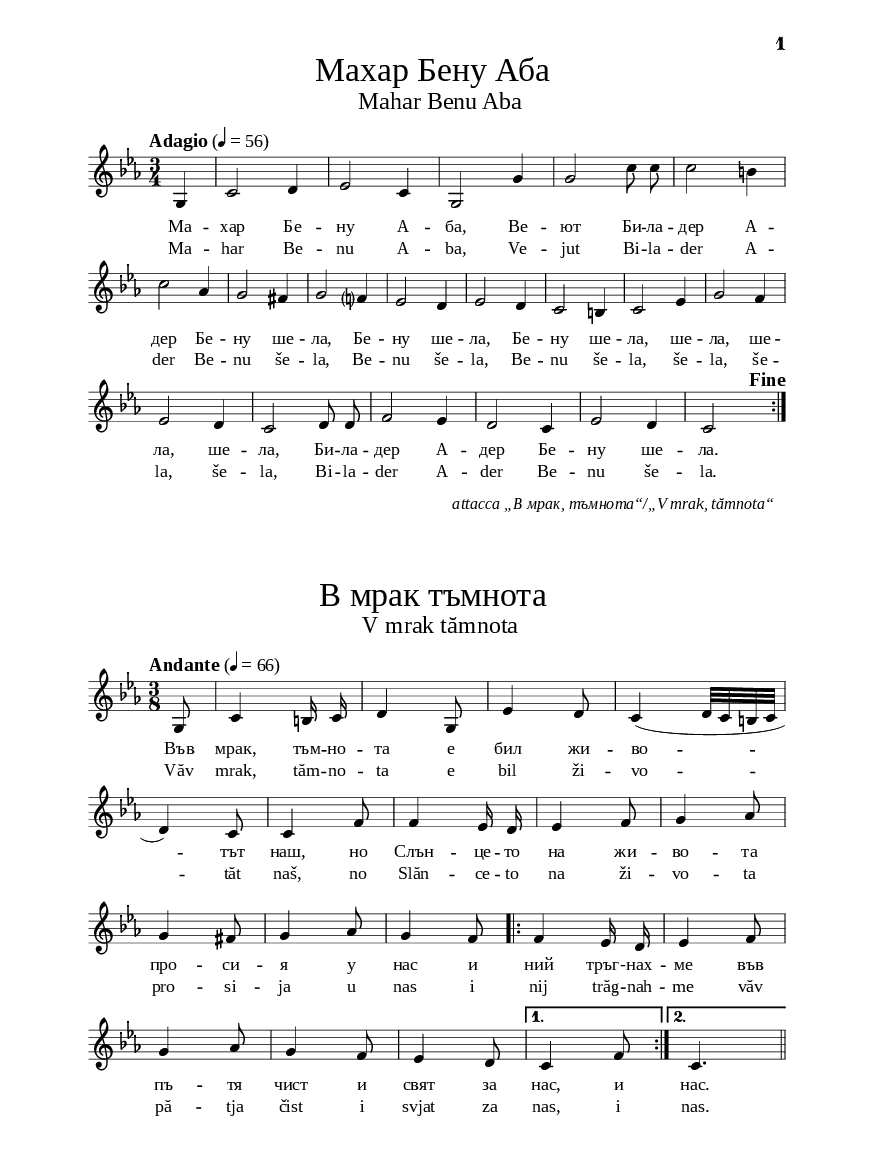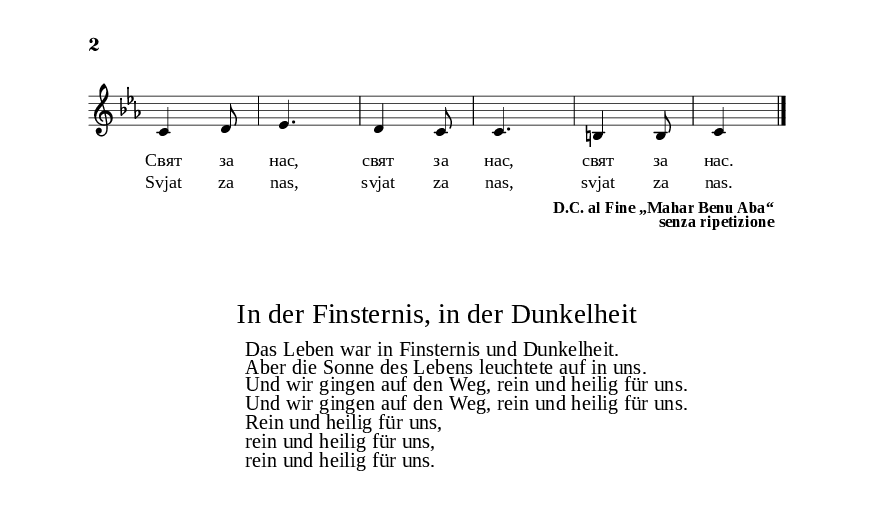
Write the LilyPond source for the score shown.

\version "2.24.3"

% include paper part and global functions
\include "include/globals.ily"

\bookpart {
  \label #'ref080
  \tocItem \markup "Махар Бену Аба – Mahar Benu Aba"
  \include "include/bookpart-paper.ily"
  \score {
    \include "include/score-layout.ily"

    \new Voice \relative c' {
      \clef treble
      \key c \minor
      \time 3/4
      \tempoFunc "Adagio" 4 "56"

      \autoBeamOff

      \partial 4

      \repeat volta 2 {
        g4 | c2 d4 | es2 c 4 |  g2 g'4 | g2 c8 c8 | c2 b4 |\break  c2 as4 |


        g2 fis4 |g2 f?4 | es2 d4 |  es2 d4 | c2 b4 | c2 es4 | g2 f4 | \break

        es2 d4 | c2 d8 d | f2 es4 | d2 c4 | es2 d4 | \tempo "          Fine" c2
      }

    }

    \addlyrics {
      Ма -- хар Бе -- ну А -- ба, Ве -- ют
      Би -- ла -- дер А -- дер Бе -- ну ше -- ла,
      Бе -- ну ше -- ла, Бе -- ну ше -- ла,
      ше -- ла, ше -- ла, ше -- ла,
      Би -- ла -- дер А -- дер Бе -- ну ше -- ла.
    }


    \addlyrics {
      Ma -- har Be -- nu A -- ba, Ve -- jut
      Bi -- la -- der A -- der Be -- nu še -- la,
      Be -- nu še -- la, Be -- nu še -- la,
      še -- la, še -- la, še -- la,
      Bi -- la -- der A -- der Be -- nu še -- la.
    }

    \header {
      title = \titleFunc "Махар Бену Аба "" Mahar Benu Aba"
    }

    \midi{}

  } % score

  \markup \empty-one

  \markup \italic \dc-one-nobold "attacca „В мрак, тъмнота“/„V mrak, tămnota“"


  \markup \empty-three

  \label #'ref080_1
  \tocItem \markup "В мрак тъмнота – V mrak tămnota"


  \score {
    \include "include/score-layout.ily"

    \new Voice \absolute {
      \clef treble
      \key c \minor
      \time 3/8
      \tempoFunc "Andante" 4 "66"

      \partial 8

      g8  | c'4 \autoBeamOff b16 c' | \autoBeamOn d'4 g8 | es'4 d'8 |  c'4 ( d'32 c' b c'  | \break

      d'4 ) c'8 | c'4 f'8 |  \autoBeamOff f'4 es'16 d' | es'4 f'8 | g'4 as'8 |\break

      g'4 fis'8 | g'4 as'8 | g'4 f'8 |   \repeat volta 2 {
        f'4 es'16 d' |  es'4 f'8 | \break

        g'4 as'8 | g'4 f'8 | es'4 d'8
      }  \alternative { { c'4 f'8 } {  c'4. } } \bar "||"  \break  |

      c'4 d'8 |  es'4. |  d'4 c'8 | c'4. | b4 b8 | c'4  \bar "|."
    }

    \addlyrics {
      Във мрак, тъм
      -- но -- та е бил жи -- во -- тът наш, но Слън
      -- це -- то на жи -- во -- та про -- си -- я у
      нас и ний "тръг-" -- нах -- ме във пъ -- тя чист
      и свят за нас, и нас. Свят за нас, свят за
      нас, свят за нас.
    }

    \addlyrics {
      Văv mrak, tăm
      -- no -- ta e bil ži -- vo -- tăt naš, no Slăn
      -- ce -- to na ži -- vo -- ta pro -- si -- ja u
      nas i nij trăg -- nah -- me văv pă -- tja čist
      i svjat za nas, i nas. Svjat za nas, svjat za
      nas, svjat za nas.
    }

    \header {
      title = \titleFunc "В мрак тъмнота "" V mrak tămnota"
    }

    \midi{}

  }

  \markup \empty-one
  \markup \dc-two "D.C. al Fine „Mahar Benu Aba“" "senza ripetizione"

  \markup \vspace #3

  % include foreign translation(s) of the song
  \version "2.24.3"

\markup \fill-line { \fontsize #deTitleFontSize "In der Finsternis, in der Dunkelheit" }
\markup \null
\markup \null

\markup \abs-fontsize #10 {
   \hspace #20
  \override #`(baseline-skip . ,deCoupletBaselineSkip)

  \column {
    \line { " " Das Leben war in Finsternis und Dunkelheit. }

    \line { " " Aber die Sonne des Lebens leuchtete auf in uns.}

    \line { " " Und wir gingen auf den Weg, rein und heilig für uns.}
    \line { " " Und wir gingen auf den Weg, rein und heilig für uns.}

    \line { " " Rein und heilig für uns,}

    \line { " "rein und heilig für uns, }
    \line { " " rein und heilig für uns. }

  }


}


} % bookpart
